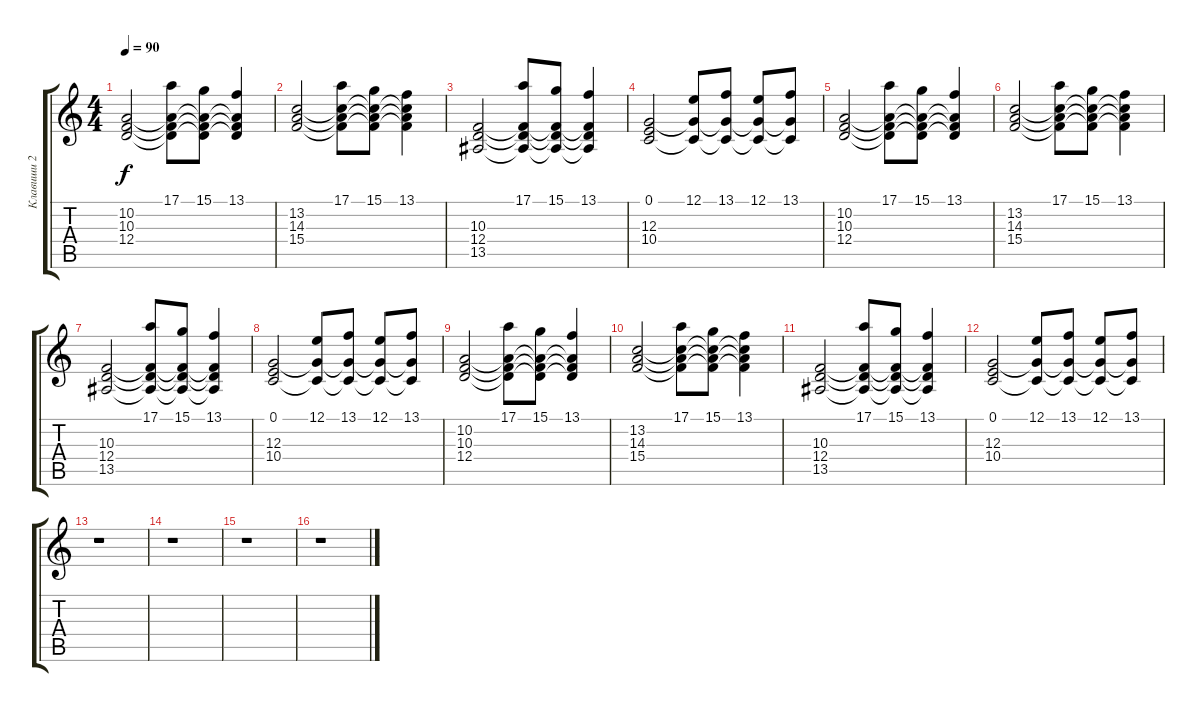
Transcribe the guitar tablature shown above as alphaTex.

\track ("Клавиши 2" "Клавиши 2") {instrument electricgrandpiano}
\staff {score tabs}
\tuning (E4 B3 G3 D3 A2 E2) {hide}
\ts (4 4)
\tempo 90
\clef g2
\ks c
(10.2 10.3 12.4).2{dy f} (17.1 10.2{t} 10.3{t} 12.4{t}).8 (15.1 10.2{t} 10.3{t} 12.4{t}).8 (13.1 10.2{t} 10.3{t} 12.4{t}).4 |
(13.2 14.3 15.4).2 (17.1 13.2{t} 14.3{t} 15.4{t}).8 (15.1 13.2{t} 14.3{t} 15.4{t}).8 (13.1 13.2{t} 14.3{t} 15.4{t}).4 |
(10.3 12.4 13.5).2 (17.1 10.3{t} 12.4{t} 13.5{t}).8 (15.1 10.3{t} 12.4{t} 13.5{t}).8 (13.1 10.3{t} 12.4{t} 13.5{t}).4 |
(0.1 12.3 10.4).2 (12.1 12.3{t} 10.4{t}).8 (13.1 12.3{t} 10.4{t}).8 (12.1 12.3{t} 10.4{t}).8 (13.1 12.3{t} 10.4{t}).8 |
(10.2 10.3 12.4).2 (17.1 10.2{t} 10.3{t} 12.4{t}).8 (15.1 10.2{t} 10.3{t} 12.4{t}).8 (13.1 10.2{t} 10.3{t} 12.4{t}).4 |
(13.2 14.3 15.4).2 (17.1 13.2{t} 14.3{t} 15.4{t}).8 (15.1 13.2{t} 14.3{t} 15.4{t}).8 (13.1 13.2{t} 14.3{t} 15.4{t}).4 |
(10.3 12.4 13.5).2 (17.1 10.3{t} 12.4{t} 13.5{t}).8 (15.1 10.3{t} 12.4{t} 13.5{t}).8 (13.1 10.3{t} 12.4{t} 13.5{t}).4 |
(0.1 12.3 10.4).2 (12.1 12.3{t} 10.4{t}).8 (13.1 12.3{t} 10.4{t}).8 (12.1 12.3{t} 10.4{t}).8 (13.1 12.3{t} 10.4{t}).8 |
(10.2 10.3 12.4).2 (17.1 10.2{t} 10.3{t} 12.4{t}).8 (15.1 10.2{t} 10.3{t} 12.4{t}).8 (13.1 10.2{t} 10.3{t} 12.4{t}).4 |
(13.2 14.3 15.4).2 (17.1 13.2{t} 14.3{t} 15.4{t}).8 (15.1 13.2{t} 14.3{t} 15.4{t}).8 (13.1 13.2{t} 14.3{t} 15.4{t}).4 |
(10.3 12.4 13.5).2 (17.1 10.3{t} 12.4{t} 13.5{t}).8 (15.1 10.3{t} 12.4{t} 13.5{t}).8 (13.1 10.3{t} 12.4{t} 13.5{t}).4 |
(0.1 12.3 10.4).2 (12.1 12.3{t} 10.4{t}).8 (13.1 12.3{t} 10.4{t}).8 (12.1 12.3{t} 10.4{t}).8 (13.1 12.3{t} 10.4{t}).8 |
r.1 |
r.1 |
r.1 |
r.1
